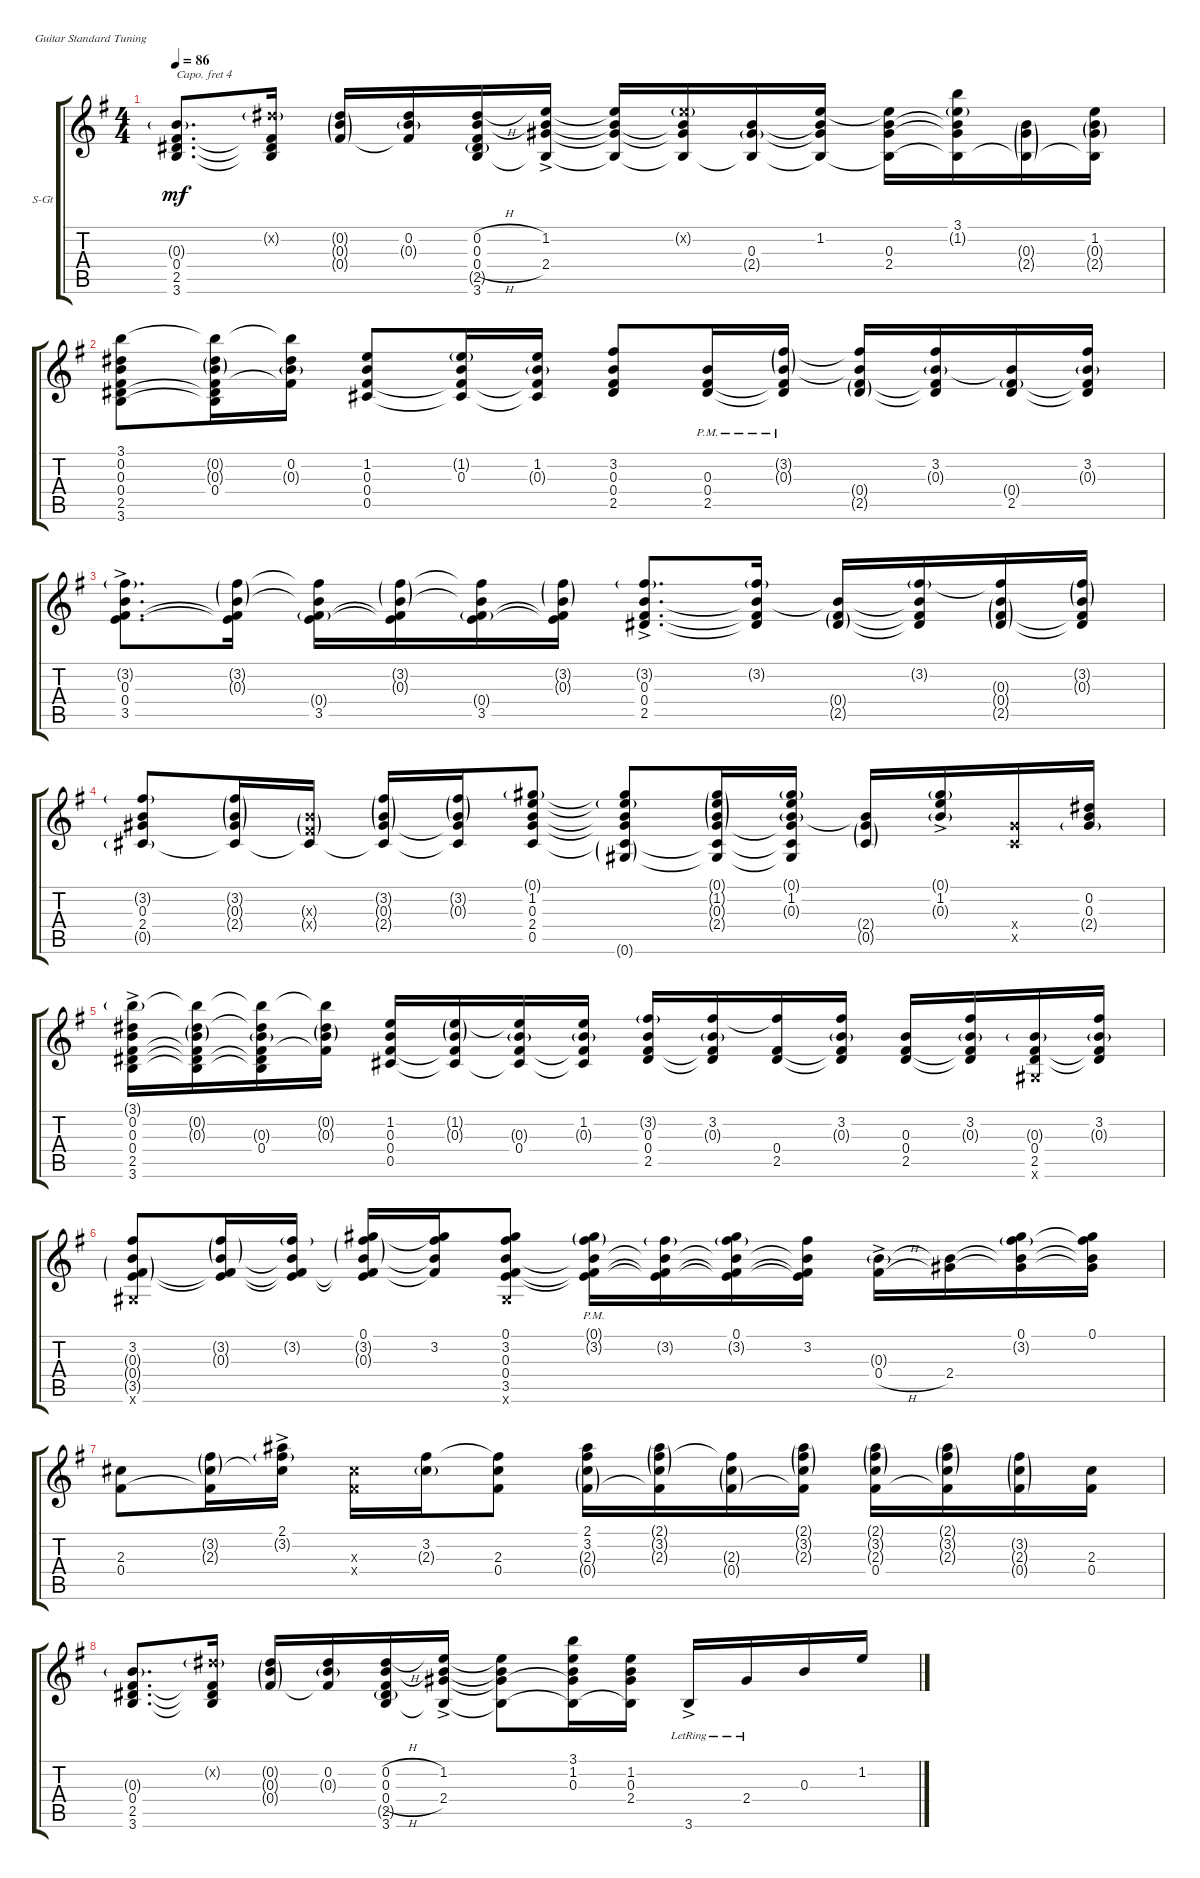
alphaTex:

\defaultSystemsLayout 4
\bracketExtendMode groupsimilarinstruments
\firstSystemTrackNameOrientation horizontal
\otherSystemsTrackNameOrientation horizontal
\track ("Steel Guitar" "S-Gt") {instrument acousticguitarsteel}
\staff {score tabs}
\capo 4
\tuning (E4 B3 G3 D3 A2 E2)
\ts (4 4)
\tempo 86
\clef g2
\ks g
(3.6 2.5 0.4 0.3{g}).8{d dy mf} (0.2{g x} 3.6{t} 2.5{t} 0.4{t}).16 (0.2{g} 0.3{g} 0.4{g}).16 (0.2 0.3{g} 0.4{t}).16 (3.6 0.4{h} 0.3 0.2{h} 2.5{g}).16 (3.6{t} 0.3{t} 2.4{ac} 1.2{ac}).16 (3.6{t} 0.3{t} 2.4{t} 1.2{t}).16 (3.6{t} 0.3{t} 2.4{t} 1.2{g x}).16 (0.3 3.6{t} 2.4{g}).16 (1.2 2.4{t} 0.3{t} 3.6{t}).16 (0.3 1.2{t} 2.4 3.6{t}).16 (3.1 2.4{t} 0.3{t} 3.6{t} 1.2{g}).16 (0.3{g} 2.4{g} 3.6{g t}).16 (1.2 0.3{g} 2.4{g} 3.6{t}).16 |
(3.6 0.4 2.5 0.3 3.1 0.2).8 (0.4 3.1{t} 0.2{g} 0.3{g} 3.6{t} 2.5{t}).16 (0.4{t} 3.1{t} 0.2 0.3{g}).16 (0.4 0.5 0.3 1.2).8 (0.4{t} 0.3 0.5{t} 1.2{g}).16 (0.4{t} 0.3{g} 1.2 0.5{t}).16 (0.4 2.5 0.3 3.2).8 (0.4{pm} 2.5{pm} 0.3{pm}).16 (0.4{pm t} 0.3{g} 3.2{g} 2.5{pm t}).16 (0.4{g} 2.5{g} 0.3{t} 3.2{t}).16 (2.5{t} 3.2 0.3{g} 0.4{t}).16 (2.5 0.3{t} 0.4{g}).16 (3.2 0.3{g} 0.4{t} 2.5{t}).16 |
(3.5{ac} 0.4 0.3 3.2{g}).8{d} (3.2{g} 0.3{g} 0.4{t} 3.5{t}).16 (0.3{t} 0.4{g} 3.5 3.2{t}).16 (3.2{g} 0.3{g} 0.4{t} 3.5{t}).16 (0.3{t} 0.4{g} 3.5 3.2{t}).16 (3.2{g} 0.4{t} 0.3{g} 3.5{t}).16 (2.5{ac} 0.4 0.3 3.2{g}).8{d} (3.2{g} 0.3{t} 0.4{t} 2.5{t}).16 (0.4{g} 2.5{g} 0.3{t}).16 (3.2{g} 0.3{t} 0.4{t} 2.5{t}).16 (0.3{g} 0.4{g} 2.5{g} 3.2{t}).16 (3.2{g} 0.4{t} 0.3{g} 2.5{t}).16 |
(2.4 0.3 3.2{g} 0.5{g}).8 (3.2{g} 2.4{g} 0.3{g} 0.5{t}).16 (0.4{g x} 0.3{g x} 0.5{t}).16 (3.2{g} 0.3{g} 2.4{g} 0.5{t}).16 (3.2{g} 0.3{g} 2.4{t} 0.5{t}).16 (0.5 0.3 1.2 2.4 0.1{g}).8 (0.5{g t} 1.2{g t} 2.4{t} 0.6{g} 0.3{t} 0.1{t}).8 (1.2{g} 0.3{g} 0.5{t} 0.1{g} 0.6{t} 2.4{g}).16 (1.2 0.3{g} 0.5{t} 0.1{g} 0.6{t} 2.4{t}).16 (2.4{g} 0.3{t} 0.5{g}).16 (1.2{ac} 0.3{g} 0.1{g}).16 (2.4{x} 0.5{x}).16 (0.3 0.2 2.4{g}).16 |
(3.6{ac} 0.4 2.5 0.3 3.1{g} 0.2).16 (3.6{t} 2.5{t} 0.3{g} 3.1{t} 0.2{g} 0.4{t}).16 (0.4 3.1{t} 0.3{g} 3.6{t} 2.5{t} 0.2{t}).16 (3.1{t} 0.2{g} 0.3{g} 0.4{t}).16 (0.4 0.5 0.3 1.2).16 (0.5{t} 0.3{g} 1.2{g} 0.4{t}).16 (0.4 0.3{g} 0.5{t} 1.2{t}).16 (0.3{g} 1.2 0.5{t} 0.4{t}).16 (0.4 2.5 0.3 3.2{g}).16 (0.4{t} 2.5{t} 0.3{g} 3.2).16 (0.4 2.5 3.2{t}).16 (0.4{t} 0.3{g} 3.2 2.5{t}).16 (0.4 2.5 0.3).16 (2.5{t} 3.2 0.3{g} 0.4{t}).16 (2.5 0.4 0.3{g} 0.6{x}).16 (3.2 0.3{g} 0.4{t} 2.5{t}).16 |
(3.5{g} 0.4{g} 0.3{g} 3.2 0.6{x}).8 (0.3{g} 3.5{t} 3.2{g} 0.4{t}).16 (0.3{t} 3.5{t} 3.2{g} 0.4{t}).16 (0.1 0.3{g} 0.4{t} 3.5{t} 3.2{g}).16 (3.2 0.3{t} 0.4{t} 0.1{t}).16 (3.5 0.4 0.3 0.1 3.2 0.6{x}).8 (0.3{t} 3.2{g pm} 0.1{g pm} 0.4{t} 3.5{t}).16 (3.2{g} 0.3{t} 3.5{t} 0.4{t}).16 (0.1 3.2{g} 0.3{t} 0.4{t} 3.5{t}).16 (3.2 0.3{t} 0.4{t} 3.5{t}).16 (0.4{h ac} 0.3{g}).16 (2.4 0.3{t}).16 (0.3{t} 3.2{g} 2.4{t} 0.1).16 (2.4{t} 0.3{t} 0.1 3.2{t}).16 |
(0.4 2.3).8 (3.2{g} 2.3{g} 0.4{t}).16 (2.3{t} 2.1{ac} 3.2{g}).16 (0.4{x} 2.3{x}).16 (3.2 2.3{g}).16 (0.4 2.3 3.2{t}).8 (0.4{g} 2.3{g} 3.2 2.1).16 (2.3{g} 0.4{t} 3.2{g} 2.1{g}).16 (2.3{g} 3.2{t} 0.4{g}).16 (2.3{g} 0.4{t} 3.2{g} 2.1{g}).16 (2.3{g} 3.2{g} 0.4 2.1{g}).16 (2.3{g} 0.4{t} 3.2{g} 2.1{g}).16 (2.3{g} 3.2{g} 0.4{g}).16 (2.3 0.4).16 |
(3.6 2.5 0.4 0.3{g}).8{d} (0.2{g x} 3.6{t} 2.5{t} 0.4{t}).16 (0.2{g} 0.3{g} 0.4{g}).16 (0.2 0.3{g} 0.4{t}).16 (3.6 0.4{h} 0.3 0.2{h} 2.5{g}).16 (3.6{t} 0.3{t} 2.4{ac} 1.2{ac}).16 (3.6{t} 0.3{t} 2.4{t} 1.2{t}).8 (0.3 3.6{t} 2.4{t} 1.2 3.1).16 (1.2 2.4 0.3 3.6{t}).16 3.6{ac lr}.16 2.4{lr}.16 0.3.16 1.2.16
